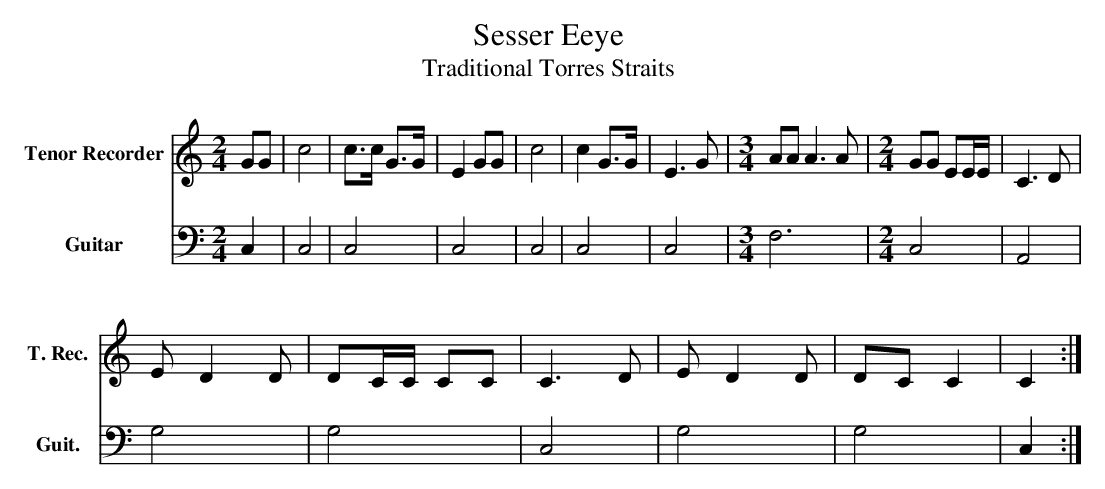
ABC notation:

X:1
T:Sesser Eeye
T:Traditional Torres Straits
%%score 1 2
L:1/8
M:2/4
K:C
V:1 treble nm="Tenor Recorder" snm="T. Rec."
V:2 bass nm="Guitar" snm="Guit."
V:1
GG | c4 | c>c G>G | E2 GG | c4 | c2 G>G | E3 G |[M:3/4] AA A3 A |[M:2/4] GG EE/E/ | C3 D |$
E D2 D | DC/C/ CC | C3 D | E D2 D | DC C2 | C2 :|
V:2
C,2 | C,4 | C,4 | C,4 | C,4 | C,4 | C,4 |[M:3/4] F,6 |[M:2/4] C,4 | A,,4 |$ G,4 | G,4 | C,4 |
G,4 | G,4 | C,2 :|
